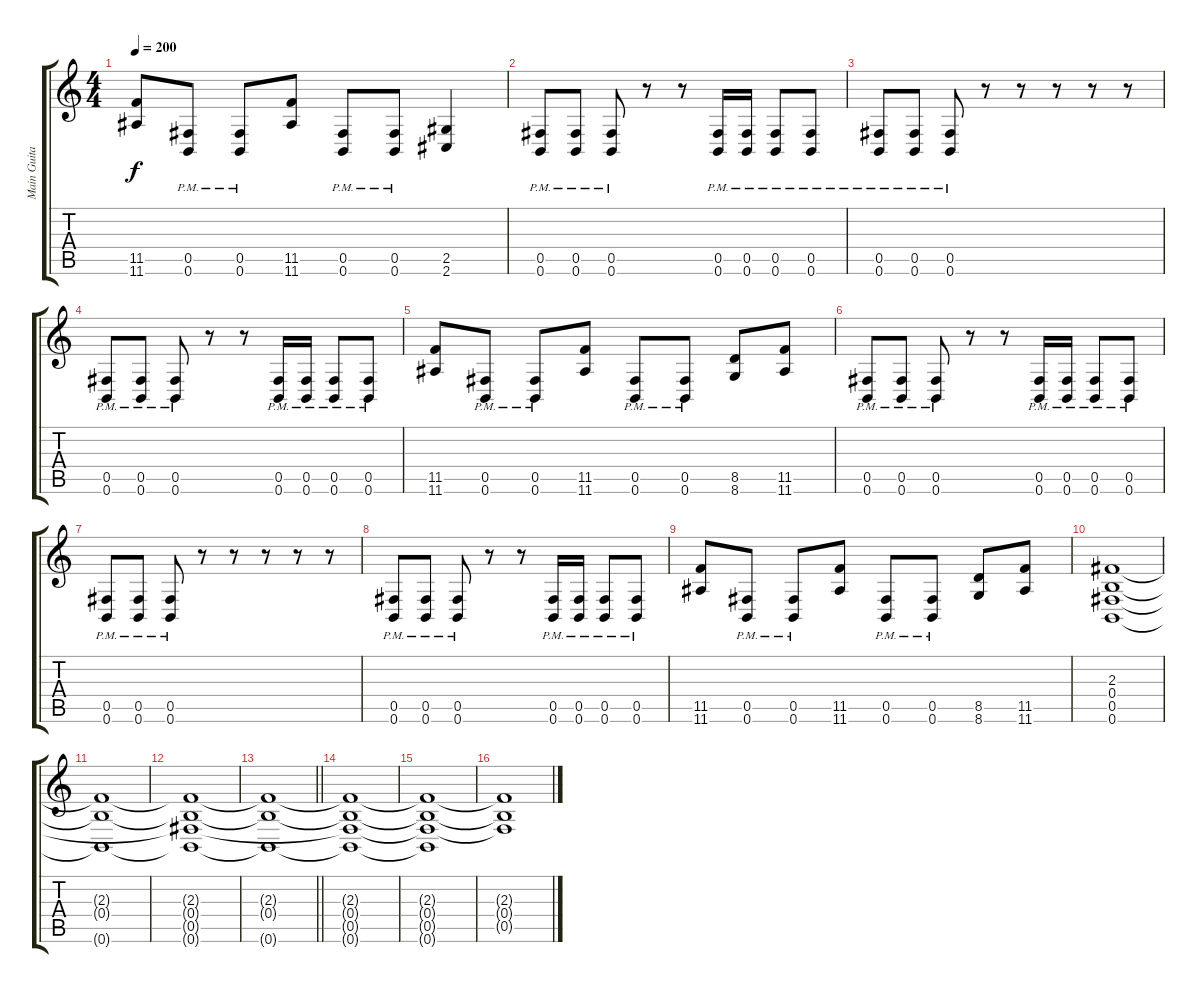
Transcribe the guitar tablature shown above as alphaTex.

\track ("Main Guitar" "Main Guita") {instrument distortionguitar}
\staff {score tabs}
\tuning (Db4 Ab3 E3 B2 Gb2 B1) {hide}
\ts (4 4)
\tempo 200
\clef g2
\ks c
(11.5 11.6).8{dy f} (0.5{pm} 0.6{pm}).8 (0.5{pm} 0.6{pm}).8 (11.5 11.6).8 (0.5{pm} 0.6{pm}).8 (0.5{pm} 0.6{pm}).8 (2.5 2.6).4 |
(0.5{pm} 0.6{pm}).8 (0.5{pm} 0.6{pm}).8 (0.5{pm} 0.6{pm}).8 r.8 r.8 (0.5{pm} 0.6{pm}).16 (0.5{pm} 0.6{pm}).16 (0.5{pm} 0.6{pm}).8 (0.5{pm} 0.6{pm}).8 |
(0.5{pm} 0.6{pm}).8 (0.5{pm} 0.6{pm}).8 (0.5{pm} 0.6{pm}).8 r.8 r.8 r.8 r.8 r.8 |
(0.5{pm} 0.6{pm}).8 (0.5{pm} 0.6{pm}).8 (0.5{pm} 0.6{pm}).8 r.8 r.8 (0.5{pm} 0.6{pm}).16 (0.5{pm} 0.6{pm}).16 (0.5{pm} 0.6{pm}).8 (0.5{pm} 0.6{pm}).8 |
(11.5 11.6).8 (0.5{pm} 0.6{pm}).8 (0.5{pm} 0.6{pm}).8 (11.5 11.6).8 (0.5{pm} 0.6{pm}).8 (0.5{pm} 0.6{pm}).8 (8.5 8.6).8 (11.5 11.6).8 |
(0.5{pm} 0.6{pm}).8 (0.5{pm} 0.6{pm}).8 (0.5{pm} 0.6{pm}).8 r.8 r.8 (0.5{pm} 0.6{pm}).16 (0.5{pm} 0.6{pm}).16 (0.5{pm} 0.6{pm}).8 (0.5{pm} 0.6{pm}).8 |
(0.5{pm} 0.6{pm}).8 (0.5{pm} 0.6{pm}).8 (0.5{pm} 0.6{pm}).8 r.8 r.8 r.8 r.8 r.8 |
(0.5{pm} 0.6{pm}).8 (0.5{pm} 0.6{pm}).8 (0.5{pm} 0.6{pm}).8 r.8 r.8 (0.5{pm} 0.6{pm}).16 (0.5{pm} 0.6{pm}).16 (0.5{pm} 0.6{pm}).8 (0.5{pm} 0.6{pm}).8 |
(11.5 11.6).8 (0.5{pm} 0.6{pm}).8 (0.5{pm} 0.6{pm}).8 (11.5 11.6).8 (0.5{pm} 0.6{pm}).8 (0.5{pm} 0.6{pm}).8 (8.5 8.6).8 (11.5 11.6).8 |
(2.3 0.4 0.5 0.6).1 |
(2.3{t} 0.4{t} 0.6{t}).1 |
(2.3{t} 0.4{t} 0.5{t} 0.6{t}).1 |
\barLineRight lightlight
(2.3{t} 0.4{t} 0.6{t}).1{volume 2} |
(2.3{t} 0.4{t} 0.5{t} 0.6{t}).1 |
(2.3{t} 0.4{t} 0.5{t} 0.6{t}).1 |
(2.3{t} 0.4{t} 0.5{t}).1
